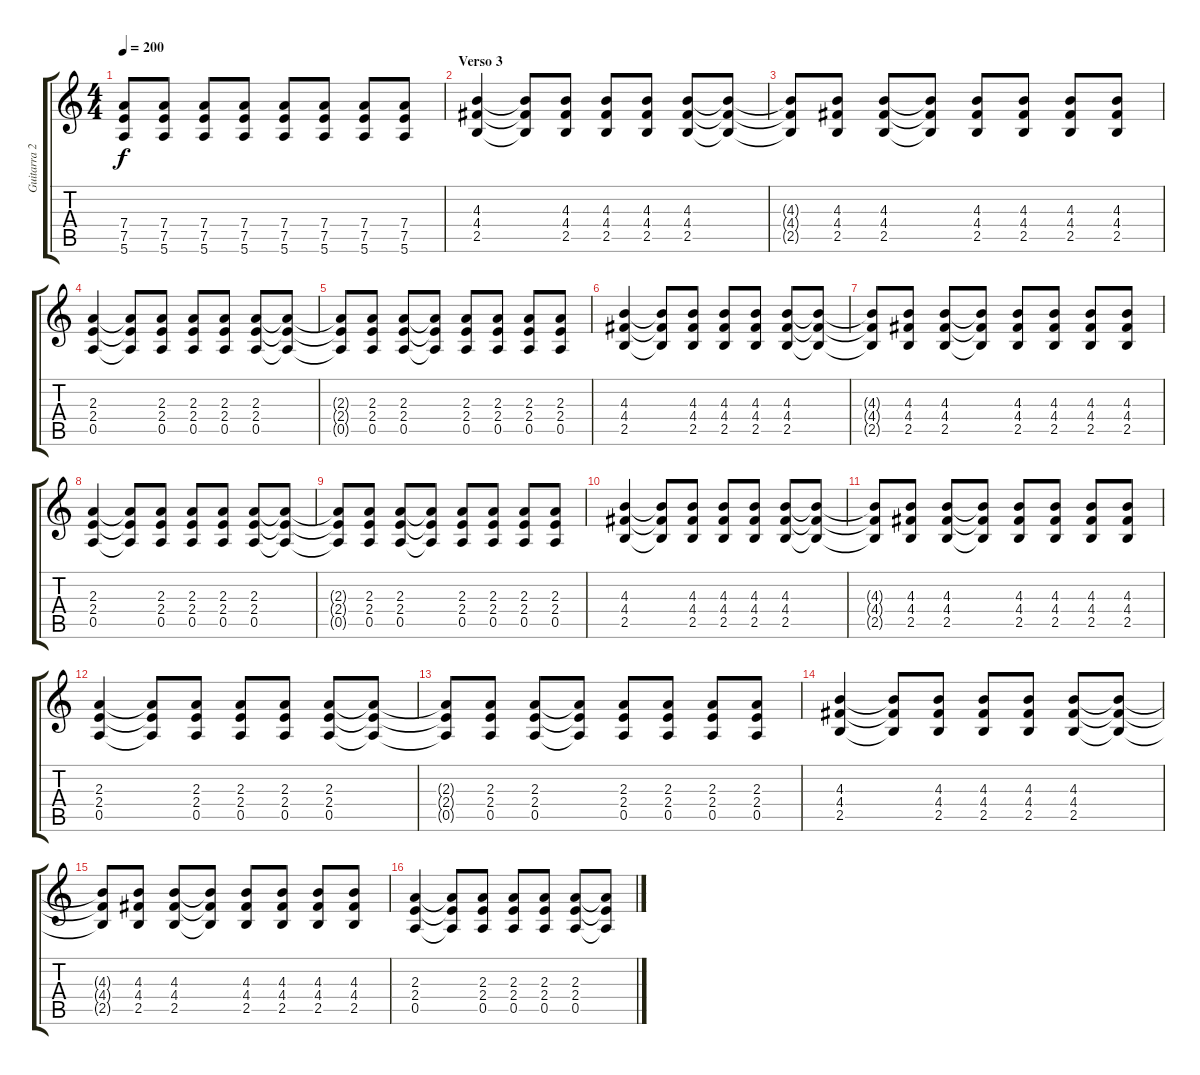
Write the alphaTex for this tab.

\track ("Guitarra 2 | Hóspede" "Guitarra 2") {instrument overdrivenguitar}
\staff {score tabs}
\tuning (E4 B3 G3 D3 A2 E2) {hide}
\ts (4 4)
\tempo 200
\clef g2
\ks c
(7.4{t} 7.5{t} 5.6{t}).8{dy f} (7.4 7.5 5.6).8 (7.4 7.5 5.6).8 (7.4 7.5 5.6).8 (7.4 7.5 5.6).8 (7.4 7.5 5.6).8 (7.4 7.5 5.6).8 (7.4 7.5 5.6).8 |
\section ("" "Verso 3")
(4.3 4.4 2.5).4 (4.3{t} 4.4{t} 2.5{t}).8 (4.3 4.4 2.5).8 (4.3 4.4 2.5).8 (4.3 4.4 2.5).8 (4.3 4.4 2.5).8 (4.3{t} 4.4{t} 2.5{t}).8 |
(4.3{t} 4.4{t} 2.5{t}).8 (4.3 4.4 2.5).8 (4.3 4.4 2.5).8 (4.3{t} 4.4{t} 2.5{t}).8 (4.3 4.4 2.5).8 (4.3 4.4 2.5).8 (4.3 4.4 2.5).8 (4.3 4.4 2.5).8 |
(2.3 2.4 0.5).4 (2.3{t} 2.4{t} 0.5{t}).8 (2.3 2.4 0.5).8 (2.3 2.4 0.5).8 (2.3 2.4 0.5).8 (2.3 2.4 0.5).8 (2.3{t} 2.4{t} 0.5{t}).8 |
(2.3{t} 2.4{t} 0.5{t}).8 (2.3 2.4 0.5).8 (2.3 2.4 0.5).8 (2.3{t} 2.4{t} 0.5{t}).8 (2.3 2.4 0.5).8 (2.3 2.4 0.5).8 (2.3 2.4 0.5).8 (2.3 2.4 0.5).8 |
(4.3 4.4 2.5).4 (4.3{t} 4.4{t} 2.5{t}).8 (4.3 4.4 2.5).8 (4.3 4.4 2.5).8 (4.3 4.4 2.5).8 (4.3 4.4 2.5).8 (4.3{t} 4.4{t} 2.5{t}).8 |
(4.3{t} 4.4{t} 2.5{t}).8 (4.3 4.4 2.5).8 (4.3 4.4 2.5).8 (4.3{t} 4.4{t} 2.5{t}).8 (4.3 4.4 2.5).8 (4.3 4.4 2.5).8 (4.3 4.4 2.5).8 (4.3 4.4 2.5).8 |
(2.3 2.4 0.5).4 (2.3{t} 2.4{t} 0.5{t}).8 (2.3 2.4 0.5).8 (2.3 2.4 0.5).8 (2.3 2.4 0.5).8 (2.3 2.4 0.5).8 (2.3{t} 2.4{t} 0.5{t}).8 |
(2.3{t} 2.4{t} 0.5{t}).8 (2.3 2.4 0.5).8 (2.3 2.4 0.5).8 (2.3{t} 2.4{t} 0.5{t}).8 (2.3 2.4 0.5).8 (2.3 2.4 0.5).8 (2.3 2.4 0.5).8 (2.3 2.4 0.5).8 |
(4.3 4.4 2.5).4 (4.3{t} 4.4{t} 2.5{t}).8 (4.3 4.4 2.5).8 (4.3 4.4 2.5).8 (4.3 4.4 2.5).8 (4.3 4.4 2.5).8 (4.3{t} 4.4{t} 2.5{t}).8 |
(4.3{t} 4.4{t} 2.5{t}).8 (4.3 4.4 2.5).8 (4.3 4.4 2.5).8 (4.3{t} 4.4{t} 2.5{t}).8 (4.3 4.4 2.5).8 (4.3 4.4 2.5).8 (4.3 4.4 2.5).8 (4.3 4.4 2.5).8 |
(2.3 2.4 0.5).4 (2.3{t} 2.4{t} 0.5{t}).8 (2.3 2.4 0.5).8 (2.3 2.4 0.5).8 (2.3 2.4 0.5).8 (2.3 2.4 0.5).8 (2.3{t} 2.4{t} 0.5{t}).8 |
(2.3{t} 2.4{t} 0.5{t}).8 (2.3 2.4 0.5).8 (2.3 2.4 0.5).8 (2.3{t} 2.4{t} 0.5{t}).8 (2.3 2.4 0.5).8 (2.3 2.4 0.5).8 (2.3 2.4 0.5).8 (2.3 2.4 0.5).8 |
(4.3 4.4 2.5).4 (4.3{t} 4.4{t} 2.5{t}).8 (4.3 4.4 2.5).8 (4.3 4.4 2.5).8 (4.3 4.4 2.5).8 (4.3 4.4 2.5).8 (4.3{t} 4.4{t} 2.5{t}).8 |
(4.3{t} 4.4{t} 2.5{t}).8 (4.3 4.4 2.5).8 (4.3 4.4 2.5).8 (4.3{t} 4.4{t} 2.5{t}).8 (4.3 4.4 2.5).8 (4.3 4.4 2.5).8 (4.3 4.4 2.5).8 (4.3 4.4 2.5).8 |
(2.3 2.4 0.5).4 (2.3{t} 2.4{t} 0.5{t}).8 (2.3 2.4 0.5).8 (2.3 2.4 0.5).8 (2.3 2.4 0.5).8 (2.3 2.4 0.5).8 (2.3{t} 2.4{t} 0.5{t}).8
